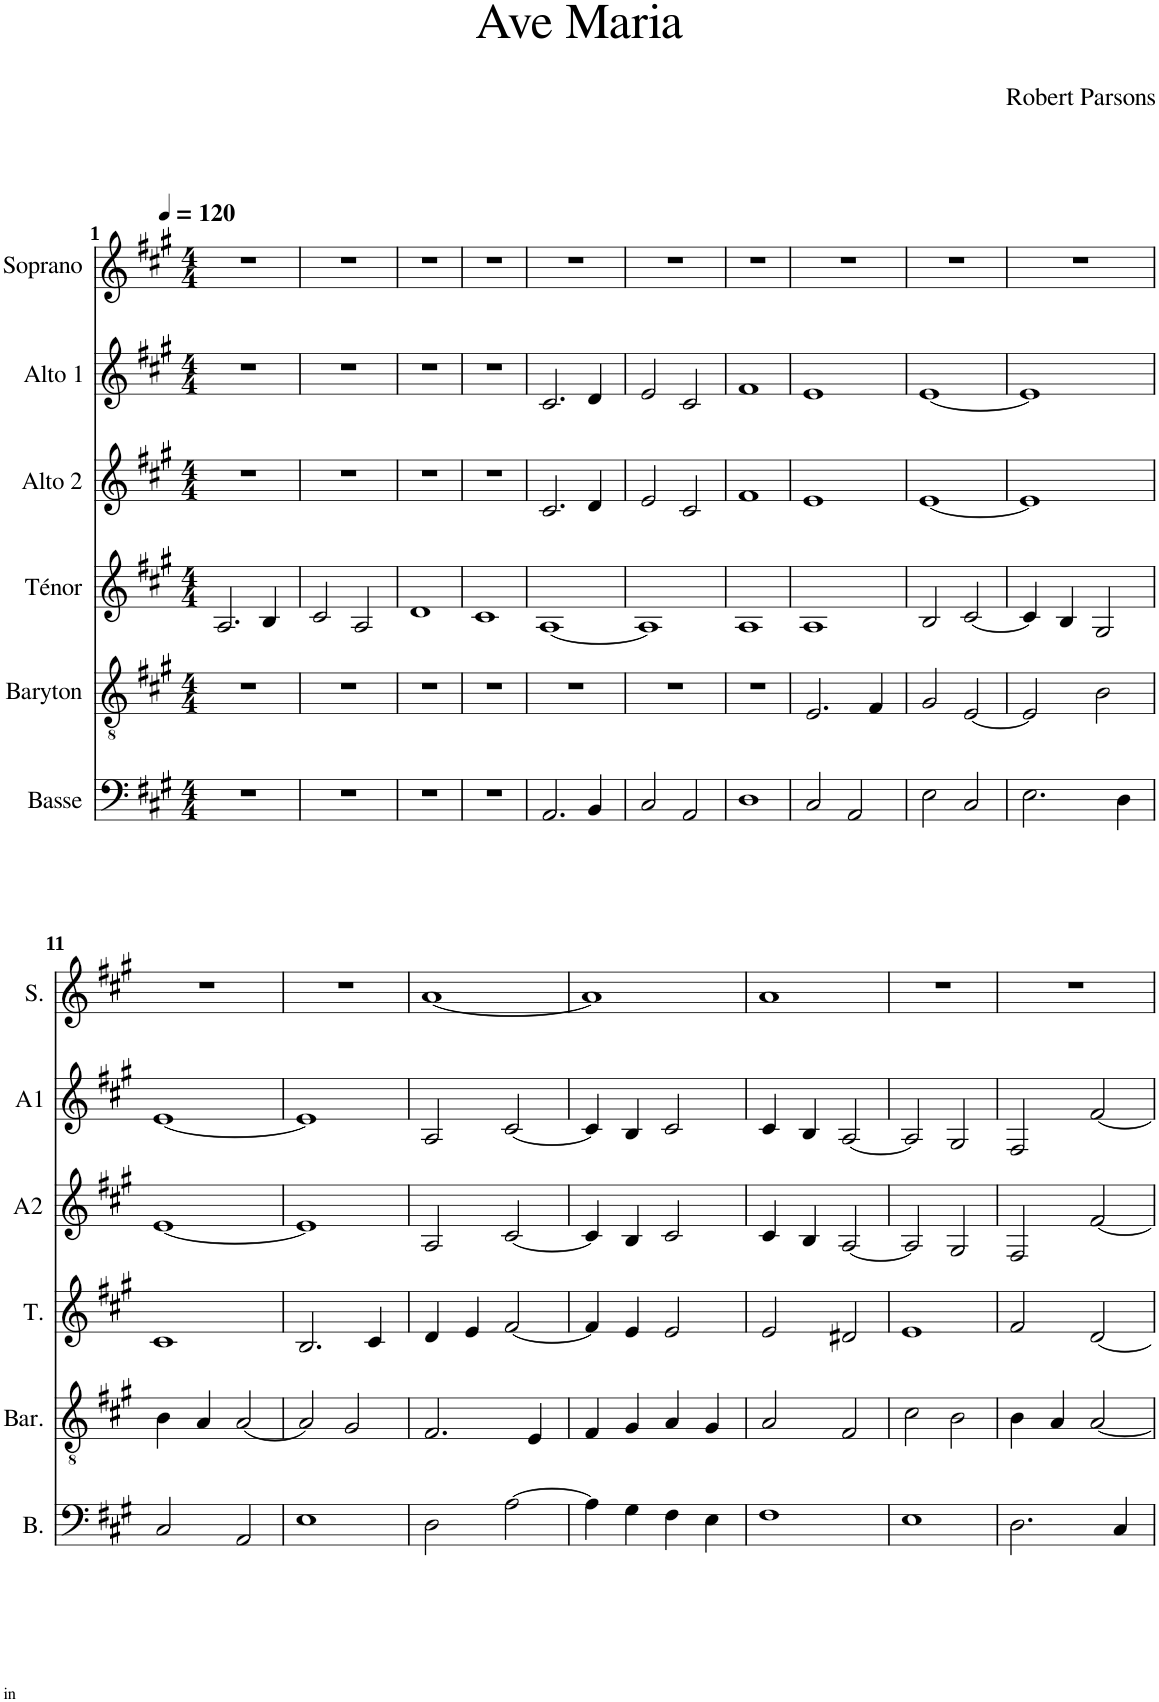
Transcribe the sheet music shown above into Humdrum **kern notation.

**kern	**kern	**kern	**kern	**kern	**kern
*part6	*part5	*part4	*part3	*part2	*part1
*staff6	*staff5	*staff4	*staff3	*staff2	*staff1
*I"Basse	*I"Baryton	*I"Ténor	*I"Alto 2	*I"Alto 1	*I"Soprano
*I'B.	*I'Bar.	*I'T.	*I'A2	*I'A1	*I'S.
*clefF4	*clefGv2	*clefG2	*clefG2	*clefG2	*clefG2
*k[f#c#g#]	*k[f#c#g#]	*k[f#c#g#]	*k[f#c#g#]	*k[f#c#g#]	*k[f#c#g#]
*M4/4	*M4/4	*M4/4	*M4/4	*M4/4	*M4/4
*MM120	*MM120	*MM120	*MM120	*MM120	*MM120
=1	=1	=1	=1	=1	=1
1r	1r	2.A/	1r	1r	1r
.	.	4B/	.	.	.
=2	=2	=2	=2	=2	=2
1r	1r	2c#/	1r	1r	1r
.	.	2A/	.	.	.
=3	=3	=3	=3	=3	=3
1r	1r	1d	1r	1r	1r
=4	=4	=4	=4	=4	=4
1r	1r	1c#	1r	1r	1r
=5	=5	=5	=5	=5	=5
2.AA/	1r	[1A	2.c#/	2.c#/	1r
4BB/	.	.	4d/	4d/	.
=6	=6	=6	=6	=6	=6
2C#/	1r	1A]	2e/	2e/	1r
2AA/	.	.	2c#/	2c#/	.
=7	=7	=7	=7	=7	=7
1D	1r	1A	1f#	1f#	1r
=8	=8	=8	=8	=8	=8
2C#/	2.E/	1A	1e	1e	1r
2AA/	.	.	.	.	.
.	4F#/	.	.	.	.
=9	=9	=9	=9	=9	=9
2E\	2G#/	2B/	[1e	[1e	1r
2C#/	[2E/	[2c#/	.	.	.
=10	=10	=10	=10	=10	=10
2.E\	2E/]	4c#/]	1e]	1e]	1r
.	.	4B/	.	.	.
.	2B\	2G#/	.	.	.
4D\	.	.	.	.	.
!!LO:LB:g=z
=11	=11	=11	=11	=11	=11
2C#/	4B\	1c#	[1e	[1e	1r
.	4A/	.	.	.	.
2AA/	[2A/	.	.	.	.
=12	=12	=12	=12	=12	=12
1E	2A/]	2.B/	1e]	1e]	1r
.	2G#/	.	.	.	.
.	.	4c#/	.	.	.
=13	=13	=13	=13	=13	=13
2D\	2.F#/	4d/	2A/	2A/	[1a
.	.	4e/	.	.	.
[2A\	.	[2f#/	[2c#/	[2c#/	.
.	4E/	.	.	.	.
=14	=14	=14	=14	=14	=14
4A\]	4F#/	4f#/]	4c#/]	4c#/]	1a]
4G#\	4G#/	4e/	4B/	4B/	.
4F#\	4A/	2e/	2c#/	2c#/	.
4E\	4G#/	.	.	.	.
=15	=15	=15	=15	=15	=15
1F#	2A/	2e/	4c#/	4c#/	1a
.	.	.	4B/	4B/	.
.	2F#/	2d#X/	[2A/	[2A/	.
=16	=16	=16	=16	=16	=16
1E	2c#\	1e	2A/]	2A/]	1r
.	2B\	.	2G#/	2G#/	.
=17	=17	=17	=17	=17	=17
2.D\	4B\	2f#/	2F#/	2F#/	1r
.	4A/	.	.	.	.
.	[2A/	[2d/	[2f#/	[2f#/	.
4C#/	.	.	.	.	.
=	=	=	=	=	=
*-	*-	*-	*-	*-	*-
